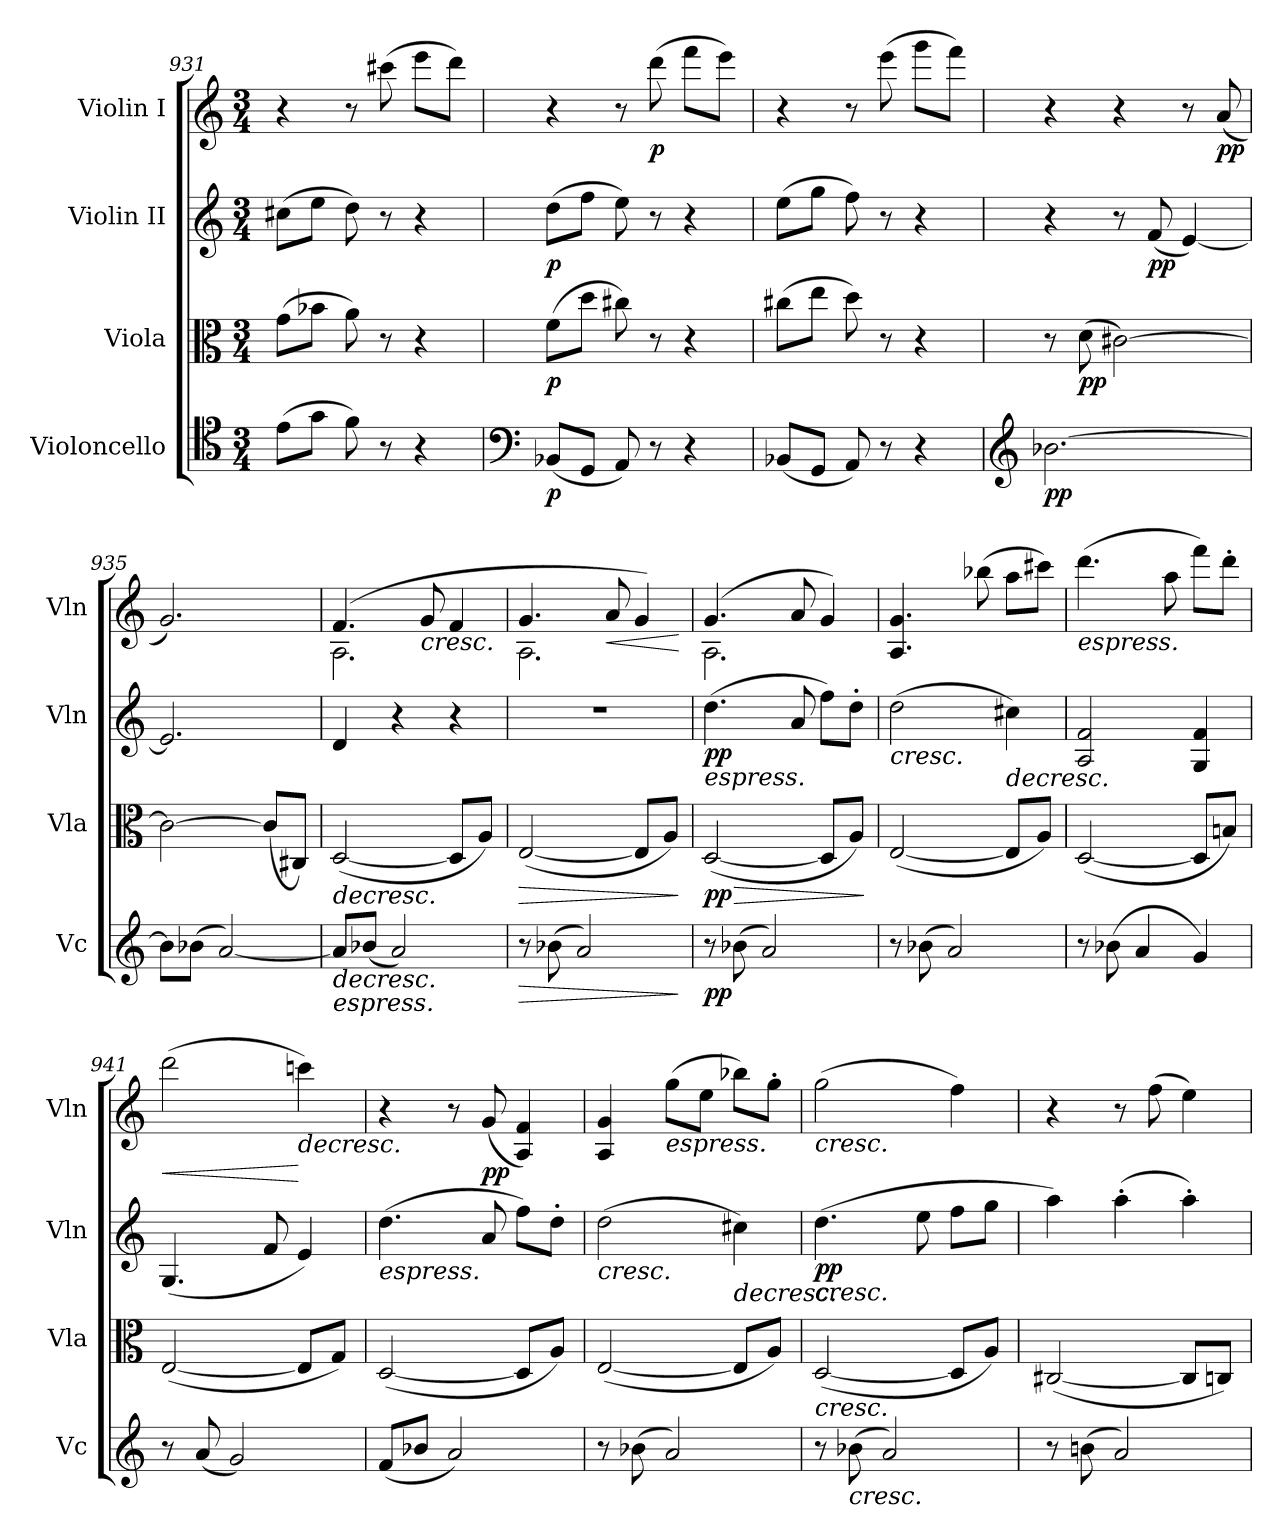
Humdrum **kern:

**kern	**dynam	**kern	**dynam	**kern	**dynam	**kern	**dynam
*part4	*part4	*part3	*part3	*part2	*part2	*part1	*part1
*staff4	*staff4	*staff3	*staff3	*staff2	*staff2	*staff1	*staff1
*I"Violoncello	*	*I"Viola	*	*I"Violin II	*	*I"Violin I	*
*I'Vc	*	*I'Vla	*	*I'Vln	*	*I'Vln	*
*clefC4	*	*clefC3	*	*clefG2	*	*clefG2	*
*k[]	*	*k[]	*	*k[]	*	*k[]	*
*M3/4	*	*M3/4	*	*M3/4	*	*M3/4	*
=931	=931	=931	=931	=931	=931	=931	=931
(>8e\L	.	(>8g\L	.	(>8cc#X\L	.	4r	.
8g\J	.	8b-X\J	.	8ee\J	.	.	.
8f\)	.	8a\)	.	8dd\)	.	8r	.
8r	.	8r	.	8r	.	(>8ccc#X\	.
4r	.	4r	.	4r	.	8eee\L	.
.	.	.	.	.	.	8ddd\J)	.
=932	=932	=932	=932	=932	=932	=932	=932
*clefF4	*	*	*	*	*	*	*
!	!LO:DY:b	!	!LO:DY:b	!	!LO:DY:b	!	!
(<8BB-X/L	p	(>8f\L	p	(>8dd\L	p	4r	.
8GG/J	.	8dd\J	.	8ff\J	.	.	.
8AA/)	.	8cc#X\)	.	8ee\)	.	8r	.
!	!	!	!	!	!	!	!LO:DY:b
8r	.	8r	.	8r	.	(>8ddd\	p
4r	.	4r	.	4r	.	8fff\L	.
.	.	.	.	.	.	8eee\J)	.
=933	=933	=933	=933	=933	=933	=933	=933
!	!LO:DY:b	!	!	!	!	!	!
!	!LO:DY:n=1:b	!	!LO:DY:b	!	!	!	!
!	!	!	!LO:DY:n=1:b	!	!LO:DY:b	!	!
!	!	!	!	!	!LO:DY:n=1:b	!	!
(<8BB-X/L	other-dynamics p	(>8cc#X\L	other-dynamics p	(>8ee\L	other-dynamics p	4r	.
8GG/J	.	8ee\J	.	8gg\J	.	.	.
8AA/)	.	8dd\)	.	8ff\)	.	8r	.
!	!	!	!	!	!	!	!LO:DY:b
!	!	!	!	!	!	!	!LO:DY:n=1:b
8r	.	8r	.	8r	.	(>8eee\	other-dynamics p
4r	.	4r	.	4r	.	8ggg\L	.
.	.	.	.	.	.	8fff\J)	.
=934	=934	=934	=934	=934	=934	=934	=934
*clefG2	*	*	*	*	*	*	*
!	!LO:DY:b	!	!	!	!	!	!
[2.b-X\	pp	8r	.	4r	.	4r	.
!	!	!	!LO:DY:b	!	!	!	!
.	.	(>8d\	pp	.	.	.	.
.	.	[2c#X\)	.	8r	.	4r	.
!	!	!	!	!	!LO:DY:b	!	!
.	.	.	.	(<8f/	pp	.	.
.	.	.	.	[4e/)	.	8r	.
!	!	!	!	!	!	!	!LO:DY:b
.	.	.	.	.	.	(<8a/	pp
=935	=935	=935	=935	=935	=935	=935	=935
8b-\L]	.	2c#\_	.	2.e/]	.	2.g/)	.
(>8b-X\J	.	.	.	.	.	.	.
[2a/)	.	.	.	.	.	.	.
.	.	(<8c#/L]	.	.	.	.	.
.	.	8C#X/J)	.	.	.	.	.
=936	=936	=936	=936	=936	=936	=936	=936
!LO:TX:b:i:t=espress.	!	!	!	!	!	!	!
!	!LO:HP:b	!	!LO:HP:b	!	!	!	!
*	*	*	*	*	*	*^	*
8a/L]	>	(<[2D/	>	4d/	.	(>4.f/	2.A\	.
(<8b-X/J	.	.	.	.	.	.	.	.
2a/)	.	.	.	4r	.	.	.	.
!	!	!	!	!	!	!	!	!LO:HP:b
.	.	.	.	.	.	8g/	.	<
.	.	8D/L]	.	4r	.	4f/	.	.
.	.	8A/J)	.	.	.	.	.	.
=937	=937	=937	=937	=937	=937	=937	=937	=937
!	!LO:HP:b	!	!LO:HP:b	!	!	!	!	!
8r	>	(<[2E/	>	2.r	.	4.g/	2.A\	.
(>8b-X\	.	.	.	.	.	.	.	.
2a/)	.	.	.	.	.	.	.	.
!	!	!	!	!	!	!	!	!LO:HP:b
.	.	.	.	.	.	8a/	.	<
.	.	8E/L]	.	.	.	4g/)	.	.
.	.	8A/J)	.	.	.	.	.	.
*	*	*	*	*	*	*v	*v	*
.	]	.	]	.	.	.	[
=938	=938	=938	=938	=938	=938	=938	=938
!	!	!	!	!LO:TX:b:i:t=espress.	!	!	!
!	!LO:DY:b	!	!LO:HP:b	!	!	!	!
*	*	*	*	*	*	*^	*
!	!	!	!LO:DY:n=1:b	!	!LO:DY:b	!	!	!
8r	pp	(<[2D/	> pp	(>4.dd\	pp	(>4.g/	2.A\	.
(>8b-X\	.	.	.	.	.	.	.	.
2a/)	.	.	.	.	.	.	.	.
.	.	.	.	8a/	.	8a/	.	.
.	.	8D/L]	.	8ff\L)	.	4g/)	.	.
.	.	8A/J)	.	8dd'\J	.	.	.	.
*	*	*	*	*	*	*v	*v	*
.	]	.	]	.	.	.	.
=939	=939	=939	=939	=939	=939	=939	=939
!	!	!	!	!	!LO:HP:b	!	!
8r	.	(<[2E/	.	(>2dd\	<	4.A/ 4.g/	.
(>8b-X\	.	.	.	.	.	.	.
2a/)	.	.	.	.	.	.	.
.	.	.	.	.	.	(>8bb-X\	.
!	!	!	!	!	!LO:HP:b	!	!
.	.	8E/L]	.	4cc#X\)	>	8aa\L	.
.	.	8A/J)	.	.	.	8ccc#X\J)	.
.	.	.	.	.	[	.	.
=940	=940	=940	=940	=940	=940	=940	=940
!	!	!	!	!	!	!LO:TX:b:i:t=espress.	!
8r	.	(<[2D/	.	2A/ 2f/	.	(>4.ddd\	.
(>8b-X\	.	.	.	.	.	.	.
4a/	.	.	.	.	.	.	.
.	.	.	.	.	.	8aa\	.
4g/)	.	8D/L]	.	4G/ 4f/	.	8fff\L)	.
.	.	8Bn/J)	.	.	.	8ddd'\J	.
=941	=941	=941	=941	=941	=941	=941	=941
!	!	!	!	!	!	!	!LO:HP:b
8r	.	(<[2E/	.	(<4.G/	.	(>2ddd\	<
(<8a/	.	.	.	.	.	.	.
2g/)	.	.	.	.	.	.	.
.	.	.	.	8f/	.	.	.
!	!	!	!	!	!	!	!LO:HP:n=1:b
.	.	8E/L]	.	4e/)	.	4cccn\)	[ >
.	.	8G/J)	.	.	.	.	.
.	.	.	.	.	.	.	[
=942	=942	=942	=942	=942	=942	=942	=942
!	!	!	!	!LO:TX:b:i:t=espress.	!	!	!
(<8f/L	.	(<[2D/	.	(>4.dd\	.	4r	.
8b-X/J	.	.	.	.	.	.	.
2a/)	.	.	.	.	.	8r	.
!	!	!	!	!	!	!	!LO:DY:b
.	.	.	.	8a/	.	(>8g/	pp
.	.	8D/L]	.	8ff\L)	.	4A/ 4f/)	.
.	.	8A/J)	.	8dd'\J	.	.	.
=943	=943	=943	=943	=943	=943	=943	=943
!	!	!	!	!	!LO:HP:b	!	!
8r	.	(<[2E/	.	(>2dd\	<	4A/ 4g/	.
(>8b-X\	.	.	.	.	.	.	.
!	!	!	!	!	!	!LO:TX:b:i:t=espress.	!
2a/)	.	.	.	.	.	(>8gg\L	.
.	.	.	.	.	.	8ee\J	.
!	!	!	!	!	!LO:HP:n=1:b	!	!
.	.	8E/L]	.	4cc#X\)	] >	8bb-X\L)	.
.	.	8A/J)	.	.	.	8gg'\J	.
.	.	.	.	.	[	.	.
=944	=944	=944	=944	=944	=944	=944	=944
!	!	!	!	!	!	!LO:TX:b:i:t=cresc.	!
!	!	!	!	!LO:TX:b:i:t=cresc.	!	!	!
!	!	!LO:TX:b:i:t=cresc.	!	!	!	!	!
!	!	!	!	!	!LO:DY:b	!	!
8r	.	(<[2D/	.	(>4.dd\	pp	(>2gg\	.
!LO:TX:b:i:t=cresc.	!	!	!	!	!	!	!
(>8b-X\	.	.	.	.	.	.	.
2a/)	.	.	.	.	.	.	.
.	.	.	.	8ee\	.	.	.
.	.	8D/L]	.	8ff\L	.	4ff\)	.
.	.	8A/J)	.	8gg\J	.	.	.
=945	=945	=945	=945	=945	=945	=945	=945
8r	.	(<[2C#X/	.	4aa\)	.	4r	.
(>8bn\	.	.	.	.	.	.	.
2a/)	.	.	.	(>4aa'\	.	8r	.
.	.	.	.	.	.	(>8ff\	.
.	.	8C#/L]	.	4aa'\)	.	4ee\)	.
.	.	8Cn/J)	.	.	.	.	.
.	.	.	]	.	]	.	]
=	=	=	=	=	=	=	=
*-	*-	*-	*-	*-	*-	*-	*-
